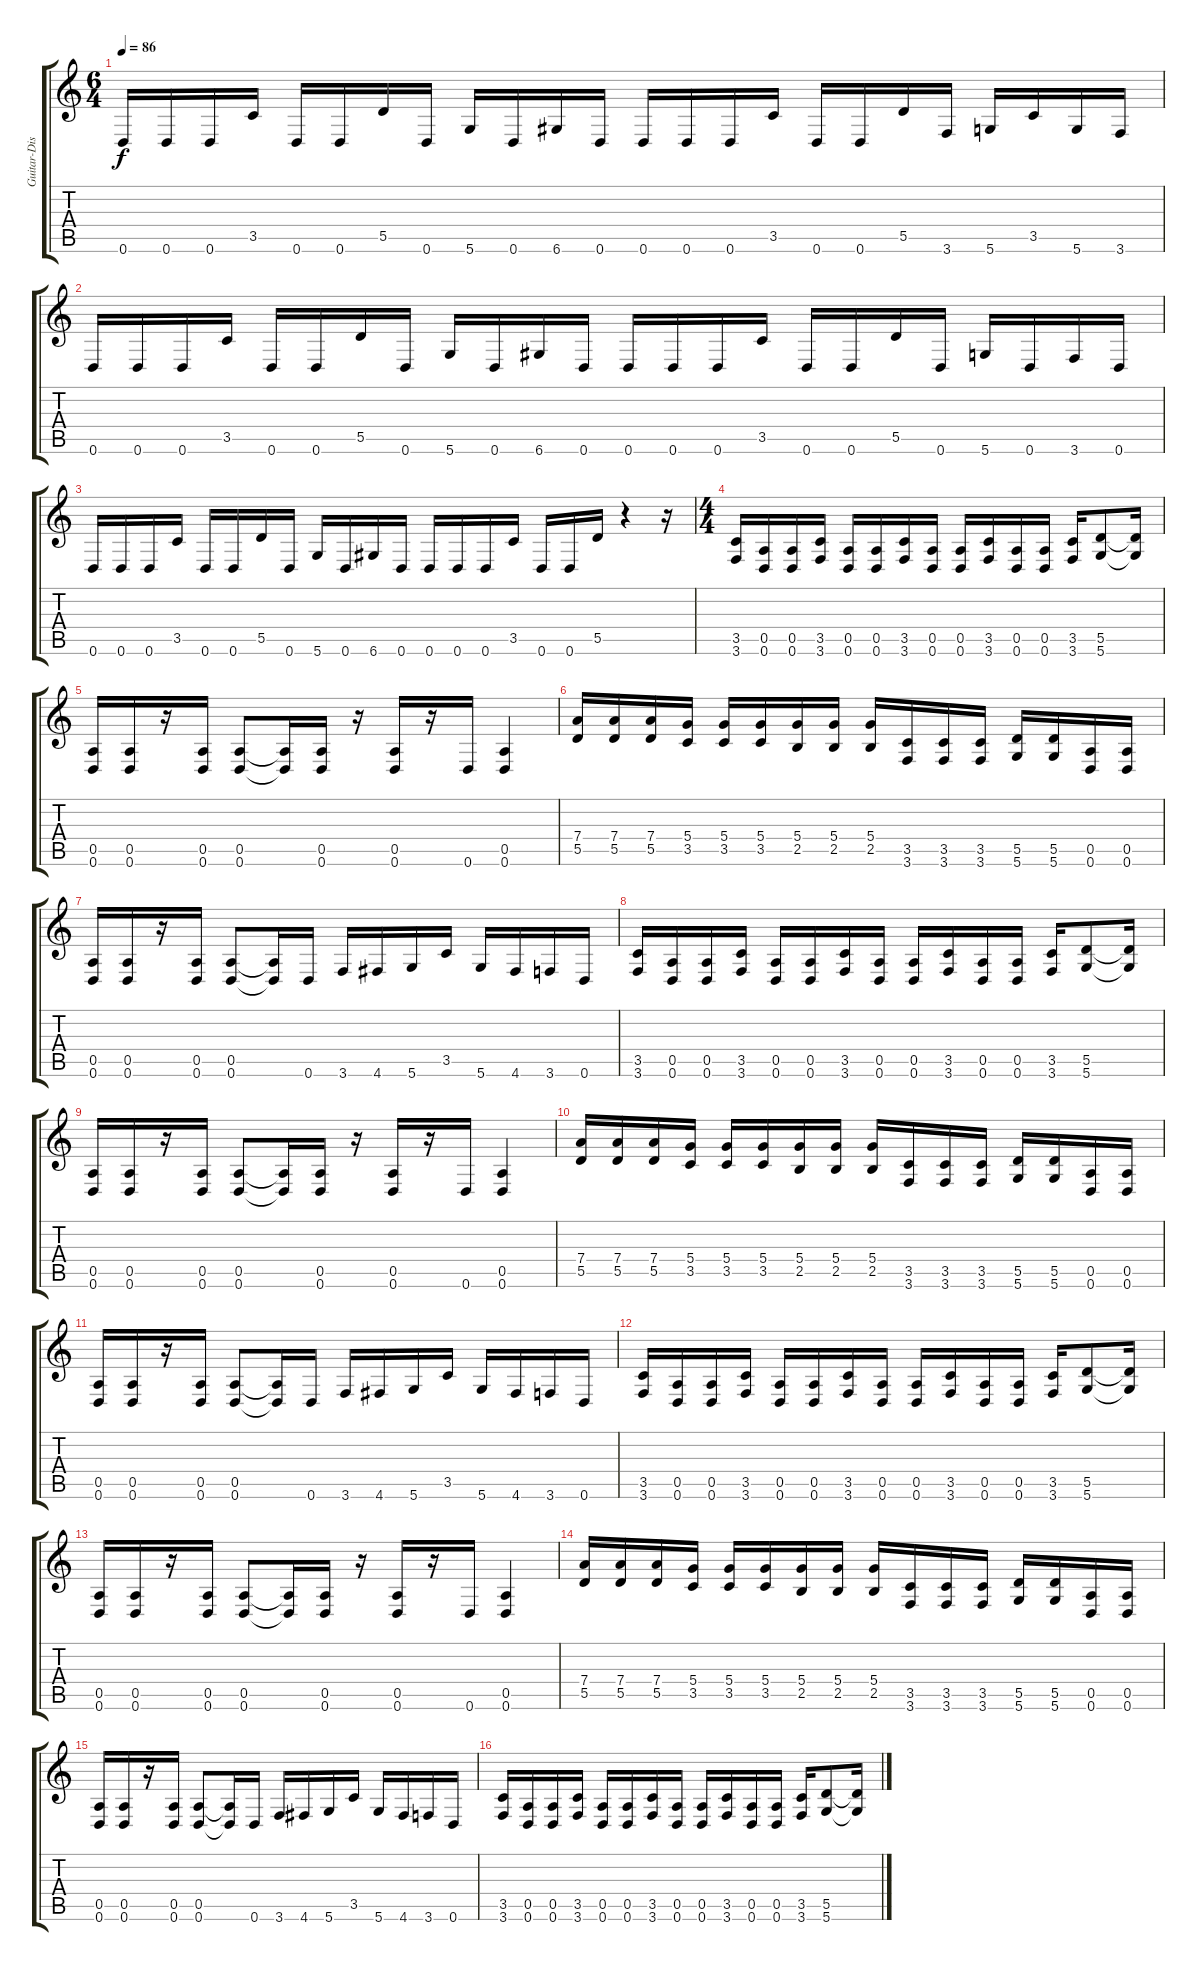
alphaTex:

\track ("Guitar-Distortion" "Guitar-Dis") {instrument overdrivenguitar}
\staff {score tabs}
\tuning (E4 B3 G3 D3 A2 D2) {hide}
\ts (6 4)
\tempo 86
\clef g2
\ks c
0.6.16{dy f} 0.6.16 0.6.16 3.5.16 0.6.16 0.6.16 5.5.16 0.6.16 5.6.16 0.6.16 6.6.16 0.6.16 0.6.16 0.6.16 0.6.16 3.5.16 0.6.16 0.6.16 5.5.16 3.6.16 5.6.16 3.5.16 5.6.16 3.6.16 |
0.6.16 0.6.16 0.6.16 3.5.16 0.6.16 0.6.16 5.5.16 0.6.16 5.6.16 0.6.16 6.6.16 0.6.16 0.6.16 0.6.16 0.6.16 3.5.16 0.6.16 0.6.16 5.5.16 0.6.16 5.6.16 0.6.16 3.6.16 0.6.16 |
0.6.16 0.6.16 0.6.16 3.5.16 0.6.16 0.6.16 5.5.16 0.6.16 5.6.16 0.6.16 6.6.16 0.6.16 0.6.16 0.6.16 0.6.16 3.5.16 0.6.16 0.6.16 5.5.16 r.4 r.16 |
\ts (4 4)
(3.5 3.6).16 (0.5 0.6).16 (0.5 0.6).16 (3.5 3.6).16 (0.5 0.6).16 (0.5 0.6).16 (3.5 3.6).16 (0.5 0.6).16 (0.5 0.6).16 (3.5 3.6).16 (0.5 0.6).16 (0.5 0.6).16 (3.5 3.6).16 (5.5 5.6).8 (5.5{t} 5.6{t}).16 |
(0.5 0.6).16 (0.5 0.6).16 r.16 (0.5 0.6).16 (0.5 0.6).8 (0.5{t} 0.6{t}).16 (0.5 0.6).16 r.16 (0.5 0.6).16 r.16 0.6.16 (0.5 0.6).4 |
(7.4 5.5).16 (7.4 5.5).16 (7.4 5.5).16 (5.4 3.5).16 (5.4 3.5).16 (5.4 3.5).16 (5.4 2.5).16 (5.4 2.5).16 (5.4 2.5).16 (3.5 3.6).16 (3.5 3.6).16 (3.5 3.6).16 (5.5 5.6).16 (5.5 5.6).16 (0.5 0.6).16 (0.5 0.6).16 |
(0.5 0.6).16 (0.5 0.6).16 r.16 (0.5 0.6).16 (0.5 0.6).8 (0.5{t} 0.6{t}).16 0.6.16 3.6.16 4.6.16 5.6.16 3.5.16 5.6.16 4.6.16 3.6.16 0.6.16 |
(3.5 3.6).16 (0.5 0.6).16 (0.5 0.6).16 (3.5 3.6).16 (0.5 0.6).16 (0.5 0.6).16 (3.5 3.6).16 (0.5 0.6).16 (0.5 0.6).16 (3.5 3.6).16 (0.5 0.6).16 (0.5 0.6).16 (3.5 3.6).16 (5.5 5.6).8 (5.5{t} 5.6{t}).16 |
(0.5 0.6).16 (0.5 0.6).16 r.16 (0.5 0.6).16 (0.5 0.6).8 (0.5{t} 0.6{t}).16 (0.5 0.6).16 r.16 (0.5 0.6).16 r.16 0.6.16 (0.5 0.6).4 |
(7.4 5.5).16 (7.4 5.5).16 (7.4 5.5).16 (5.4 3.5).16 (5.4 3.5).16 (5.4 3.5).16 (5.4 2.5).16 (5.4 2.5).16 (5.4 2.5).16 (3.5 3.6).16 (3.5 3.6).16 (3.5 3.6).16 (5.5 5.6).16 (5.5 5.6).16 (0.5 0.6).16 (0.5 0.6).16 |
(0.5 0.6).16 (0.5 0.6).16 r.16 (0.5 0.6).16 (0.5 0.6).8 (0.5{t} 0.6{t}).16 0.6.16 3.6.16 4.6.16 5.6.16 3.5.16 5.6.16 4.6.16 3.6.16 0.6.16 |
(3.5 3.6).16 (0.5 0.6).16 (0.5 0.6).16 (3.5 3.6).16 (0.5 0.6).16 (0.5 0.6).16 (3.5 3.6).16 (0.5 0.6).16 (0.5 0.6).16 (3.5 3.6).16 (0.5 0.6).16 (0.5 0.6).16 (3.5 3.6).16 (5.5 5.6).8 (5.5{t} 5.6{t}).16 |
(0.5 0.6).16 (0.5 0.6).16 r.16 (0.5 0.6).16 (0.5 0.6).8 (0.5{t} 0.6{t}).16 (0.5 0.6).16 r.16 (0.5 0.6).16 r.16 0.6.16 (0.5 0.6).4 |
(7.4 5.5).16 (7.4 5.5).16 (7.4 5.5).16 (5.4 3.5).16 (5.4 3.5).16 (5.4 3.5).16 (5.4 2.5).16 (5.4 2.5).16 (5.4 2.5).16 (3.5 3.6).16 (3.5 3.6).16 (3.5 3.6).16 (5.5 5.6).16 (5.5 5.6).16 (0.5 0.6).16 (0.5 0.6).16 |
(0.5 0.6).16 (0.5 0.6).16 r.16 (0.5 0.6).16 (0.5 0.6).8 (0.5{t} 0.6{t}).16 0.6.16 3.6.16 4.6.16 5.6.16 3.5.16 5.6.16 4.6.16 3.6.16 0.6.16 |
(3.5 3.6).16 (0.5 0.6).16 (0.5 0.6).16 (3.5 3.6).16 (0.5 0.6).16 (0.5 0.6).16 (3.5 3.6).16 (0.5 0.6).16 (0.5 0.6).16 (3.5 3.6).16 (0.5 0.6).16 (0.5 0.6).16 (3.5 3.6).16 (5.5 5.6).8 (5.5{t} 5.6{t}).16
